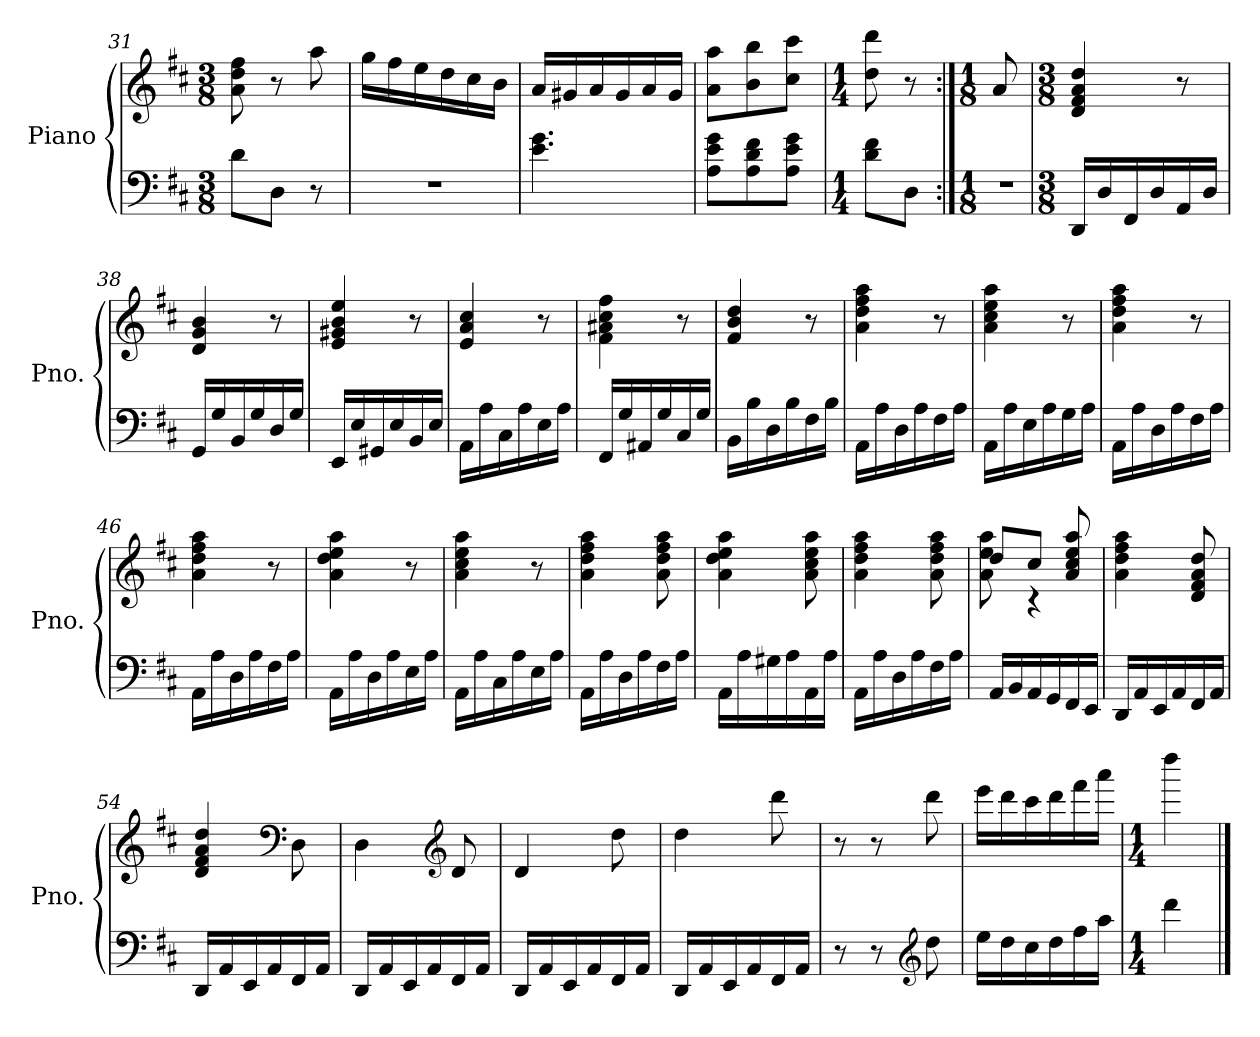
**kern	**kern
*part1	*part1
*staff2	*staff1
*I"Piano	*
*I'Pno.	*
*clefF4	*clefG2
*k[f#c#]	*k[f#c#]
*M3/8	*M3/8
=31	=31
8d\L	8a\ 8dd\ 8ff#\
8D\J	8r
8r	8aa\
=32	=32
4.r	16gg\LL
.	16ff#\
.	16ee\
.	16dd\
.	16cc#\
.	16b\JJ
=33	=33
4.e\ 4.g\	16a/LL
.	16g#X/
.	16a/
.	16g#/
.	16a/
.	16g#/JJ
=34	=34
8A\ 8e\ 8g\L	8a\ 8aa\L
8A\ 8d\ 8f#\	8b\ 8bb\
8A\ 8e\ 8g\J	8cc#\ 8ccc#\J
!!LO:LB:g=z
=35	=35
*M1/4	*M1/4
8d\ 8f#\L	8dd\ 8ddd\
8D\J	8r
=36:|!	=36:|!
*M1/8	*M1/8
8r	8a/
=37	=37
*M3/8	*M3/8
16DD/LL	4d/ 4f#/ 4a/ 4dd/
16D/	.
16FF#/	.
16D/	.
16AA/	8r
16D/JJ	.
=38	=38
16GG/LL	4d/ 4g/ 4b/
16G/	.
16BB/	.
16G/	.
16D/	8r
16G/JJ	.
=39	=39
16EE/LL	4e/ 4g#X/ 4b/ 4ee/
16E/	.
16GG#X/	.
16E/	.
16BB/	8r
16E/JJ	.
=40	=40
16AA\LL	4e/ 4a/ 4cc#/
16A\	.
16C#\	.
16A\	.
16E\	8r
16A\JJ	.
=41	=41
16FF#/LL	4f#\ 4a#X\ 4cc#\ 4ff#\
16G/	.
16AA#X/	.
16G/	.
16C#/	8r
16G/JJ	.
!!LO:PB:g=z
=42	=42
16BB\LL	4f#/ 4b/ 4dd/
16B\	.
16D\	.
16B\	.
16F#\	8r
16B\JJ	.
=43	=43
16AA\LL	4a\ 4dd\ 4ff#\ 4aa\
16A\	.
16D\	.
16A\	.
16F#\	8r
16A\JJ	.
=44	=44
16AA\LL	4a\ 4cc#\ 4ee\ 4aa\
16A\	.
16E\	.
16A\	.
16G\	8r
16A\JJ	.
=45	=45
16AA\LL	4a\ 4dd\ 4ff#\ 4aa\
16A\	.
16D\	.
16A\	.
16F#\	8r
16A\JJ	.
=46	=46
16AA\LL	4a\ 4dd\ 4ff#\ 4aa\
16A\	.
16D\	.
16A\	.
16F#\	8r
16A\JJ	.
=47	=47
16AA\LL	4a\ 4dd\ 4ee\ 4aa\
16A\	.
16D\	.
16A\	.
16E\	8r
16A\JJ	.
=48	=48
16AA\LL	4a\ 4cc#\ 4ee\ 4aa\
16A\	.
16C#\	.
16A\	.
16E\	8r
16A\JJ	.
=49	=49
16AA\LL	4a\ 4dd\ 4ff#\ 4aa\
16A\	.
16D\	.
16A\	.
16F#\	8a\ 8dd\ 8ff#\ 8aa\
16A\JJ	.
!!LO:LB:g=z
=50	=50
16AA\LL	4a\ 4dd\ 4ee\ 4aa\
16A\	.
16G#X\	.
16A\	.
16AA\	8a\ 8cc#\ 8ee\ 8aa\
16A\JJ	.
=51	=51
16AA\LL	4a\ 4dd\ 4ff#\ 4aa\
16A\	.
16D\	.
16A\	.
16F#\	8a\ 8dd\ 8ff#\ 8aa\
16A\JJ	.
=52	=52
*	*^
16AA/LL	8dd/L	8a\ 8ee\ 8aa\
16BB/	.	.
16AA/	8cc#/J	4r
16GG/	.	.
16FF#/	8a/ 8cc#/ 8ee/ 8aa/	.
16EE/JJ	.	.
*	*v	*v
=53	=53
16DD/LL	4a\ 4dd\ 4ff#\ 4aa\
16AA/	.
16EE/	.
16AA/	.
16FF#/	8d/ 8f#/ 8a/ 8dd/
16AA/JJ	.
=54	=54
16DD/LL	4d/ 4f#/ 4a/ 4dd/
16AA/	.
16EE/	.
16AA/	.
*	*clefF4
16FF#/	8D\
16AA/JJ	.
=55	=55
16DD/LL	4D\
16AA/	.
16EE/	.
16AA/	.
*	*clefG2
16FF#/	8d/
16AA/JJ	.
=56	=56
16DD/LL	4d/
16AA/	.
16EE/	.
16AA/	.
16FF#/	8dd\
16AA/JJ	.
=57	=57
16DD/LL	4dd\
16AA/	.
16EE/	.
16AA/	.
16FF#/	8ddd\
16AA/JJ	.
!!LO:LB:g=z
=58	=58
8r	8r
8r	8r
*clefG2	*
8dd\	8ddd\
=59	=59
16ee\LL	16eee\LL
16dd\	16ddd\
16cc#\	16ccc#\
16dd\	16ddd\
16ff#\	16fff#\
16aa\JJ	16aaa\JJ
=60	=60
*M1/4	*M1/4
4ddd\	4dddd\
==	==
*-	*-
